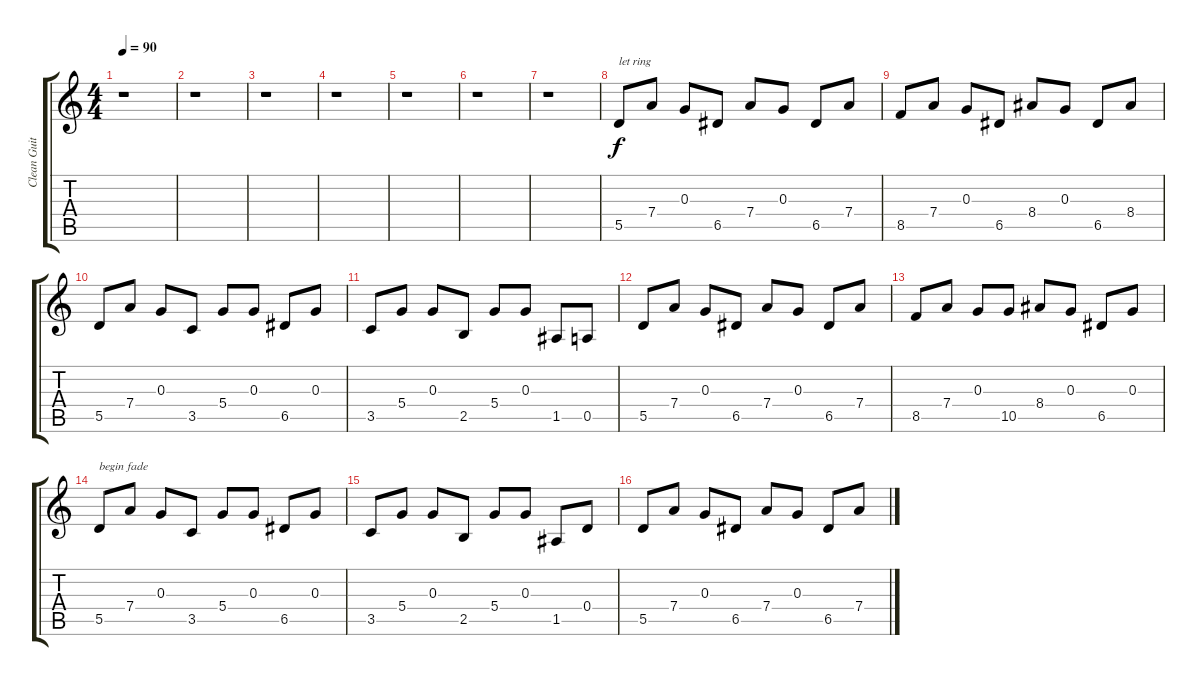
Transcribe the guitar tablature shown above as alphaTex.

\track ("Clean Guitar" "Clean Guit") {instrument electricguitarclean}
\staff {score tabs}
\tuning (E4 B3 G3 D3 A2 E2) {hide}
\ts (4 4)
\tempo 90
\clef g2
\ks c
r.1{dy f} |
r.1 |
r.1 |
r.1 |
r.1 |
r.1 |
r.1 |
5.5.8{txt "let ring"} 7.4.8 0.3.8 6.5.8 7.4.8 0.3.8 6.5.8 7.4.8 |
8.5.8 7.4.8 0.3.8 6.5.8 8.4.8 0.3.8 6.5.8 8.4.8 |
5.5.8 7.4.8 0.3.8 3.5.8 5.4.8 0.3.8 6.5.8 0.3.8 |
3.5.8 5.4.8 0.3.8 2.5.8 5.4.8 0.3.8 1.5.8 0.5.8 |
5.5.8 7.4.8 0.3.8 6.5.8 7.4.8 0.3.8 6.5.8 7.4.8 |
8.5.8 7.4.8 0.3.8 10.5.8 8.4.8 0.3.8 6.5.8 0.3.8 |
5.5.8{txt "begin fade" volume 6} 7.4.8 0.3.8 3.5.8 5.4.8 0.3.8 6.5.8 0.3.8 |
3.5.8 5.4.8 0.3.8 2.5.8 5.4.8 0.3.8 1.5.8 0.4.8 |
5.5.8 7.4.8 0.3.8 6.5.8 7.4.8 0.3.8 6.5.8 7.4.8
